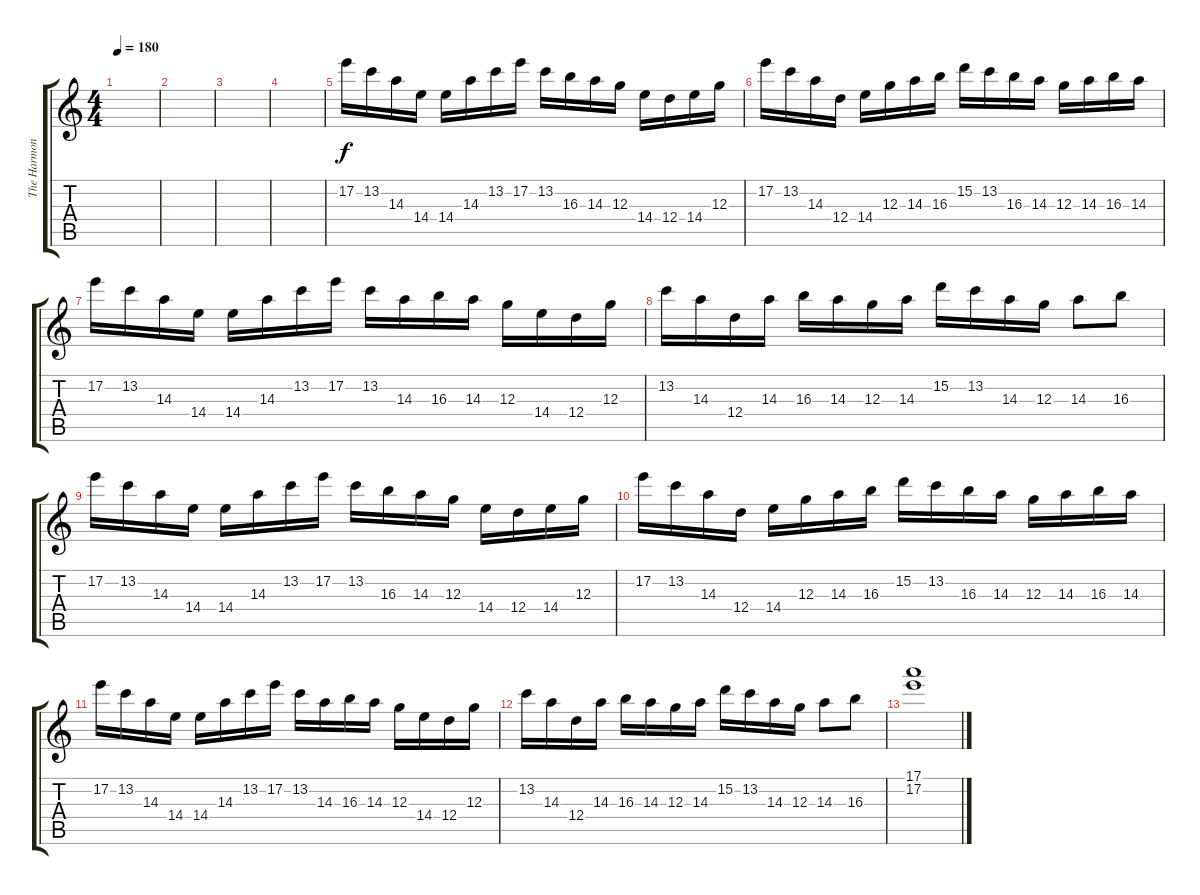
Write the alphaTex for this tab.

\track ("The Harmony Guy" "The Harmon") {instrument distortionguitar}
\staff {score tabs}
\tuning (E4 B3 G3 D3 A2 E2) {hide}
\ts (4 4)
\tempo 180
\clef g2
\ks c
|
|
|
|
17.2.16 13.2.16 14.3.16 14.4.16 14.4.16 14.3.16 13.2.16 17.2.16 13.2.16 16.3.16 14.3.16 12.3.16 14.4.16 12.4.16 14.4.16 12.3.16 |
17.2.16 13.2.16 14.3.16 12.4.16 14.4.16 12.3.16 14.3.16 16.3.16 15.2.16 13.2.16 16.3.16 14.3.16 12.3.16 14.3.16 16.3.16 14.3.16 |
17.2.16 13.2.16 14.3.16 14.4.16 14.4.16 14.3.16 13.2.16 17.2.16 13.2.16 14.3.16 16.3.16 14.3.16 12.3.16 14.4.16 12.4.16 12.3.16 |
13.2.16 14.3.16 12.4.16 14.3.16 16.3.16 14.3.16 12.3.16 14.3.16 15.2.16 13.2.16 14.3.16 12.3.16 14.3.8 16.3.8 |
17.2.16 13.2.16 14.3.16 14.4.16 14.4.16 14.3.16 13.2.16 17.2.16 13.2.16 16.3.16 14.3.16 12.3.16 14.4.16 12.4.16 14.4.16 12.3.16 |
17.2.16 13.2.16 14.3.16 12.4.16 14.4.16 12.3.16 14.3.16 16.3.16 15.2.16 13.2.16 16.3.16 14.3.16 12.3.16 14.3.16 16.3.16 14.3.16 |
17.2.16 13.2.16 14.3.16 14.4.16 14.4.16 14.3.16 13.2.16 17.2.16 13.2.16 14.3.16 16.3.16 14.3.16 12.3.16 14.4.16 12.4.16 12.3.16 |
13.2.16 14.3.16 12.4.16 14.3.16 16.3.16 14.3.16 12.3.16 14.3.16 15.2.16 13.2.16 14.3.16 12.3.16 14.3.8 16.3.8 |
(17.1 17.2).1{volume 0}
